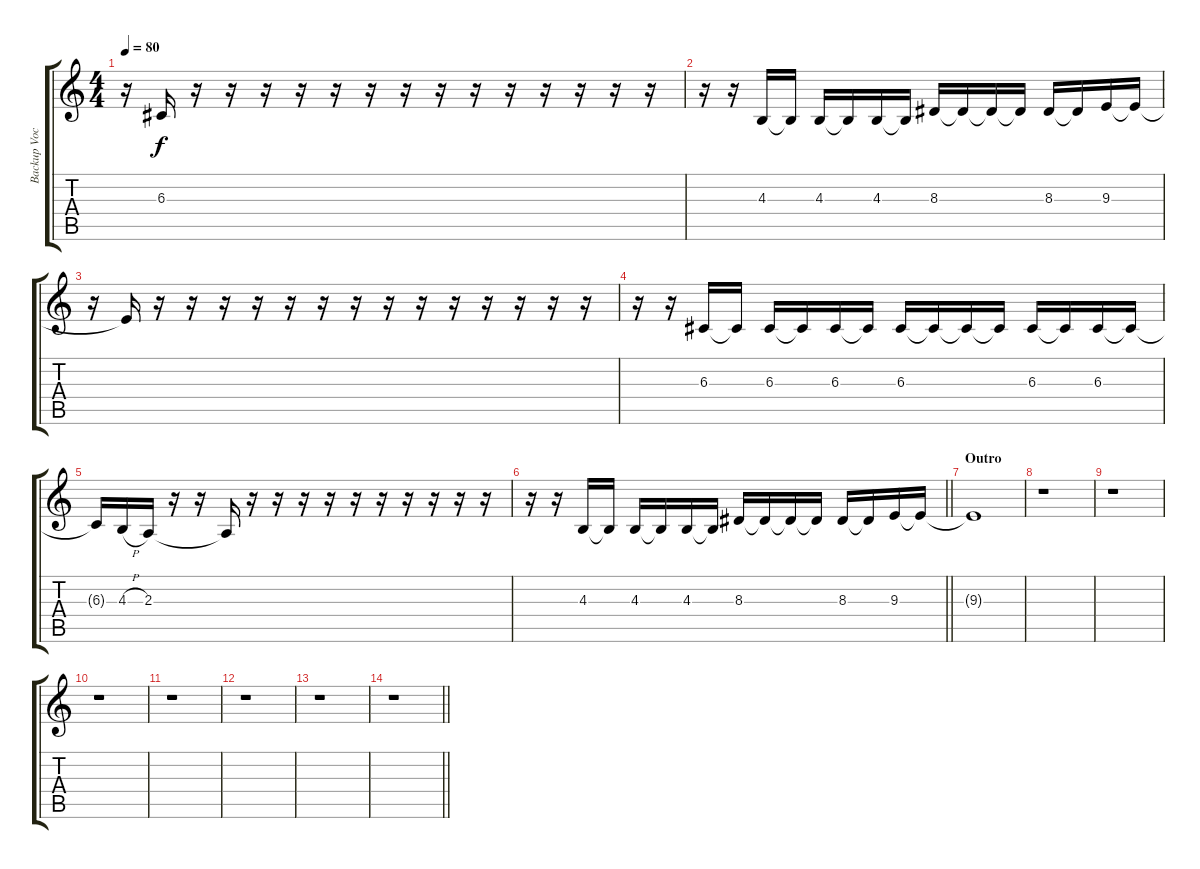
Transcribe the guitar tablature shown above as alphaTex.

\track ("Backup Vocals (DeLeo Bros)" "Backup Voc") {instrument pad4choir}
\staff {score tabs}
\tuning (E4 B3 G3 D3 A2 E2) {hide}
\ts (4 4)
\tempo 80
\clef g2
\ks c
r.16{dy f} 6.3{t}.16 r.16 r.16 r.16 r.16 r.16 r.16 r.16 r.16 r.16 r.16 r.16 r.16 r.16 r.16 |
r.16 r.16 4.3.16 4.3{t}.16 4.3.16 4.3{t}.16 4.3.16 4.3{t}.16 8.3.16 8.3{t}.16 8.3{t}.16 8.3{t}.16 8.3.16 8.3{t}.16 9.3.16 9.3{t}.16 |
r.16 9.3{t}.16 r.16 r.16 r.16 r.16 r.16 r.16 r.16 r.16 r.16 r.16 r.16 r.16 r.16 r.16 |
r.16 r.16 6.3.16 6.3{t}.16 6.3.16 6.3{t}.16 6.3.16 6.3{t}.16 6.3.16 6.3{t}.16 6.3{t}.16 6.3{t}.16 6.3.16 6.3{t}.16 6.3.16 6.3{t}.16 |
6.3{t}.16 4.3{h}.16 2.3.16 r.16 r.16 2.3{t}.16 r.16 r.16 r.16 r.16 r.16 r.16 r.16 r.16 r.16 r.16 |
\barLineRight lightlight
r.16 r.16 4.3.16 4.3{t}.16 4.3.16 4.3{t}.16 4.3.16 4.3{t}.16 8.3.16 8.3{t}.16 8.3{t}.16 8.3{t}.16 8.3.16 8.3{t}.16 9.3.16 9.3{t}.16 |
\section ("" "Outro")
9.3{t}.1 |
r.1 |
r.1 |
r.1 |
r.1 |
r.1 |
r.1 |
\barLineRight lightlight
r.1
